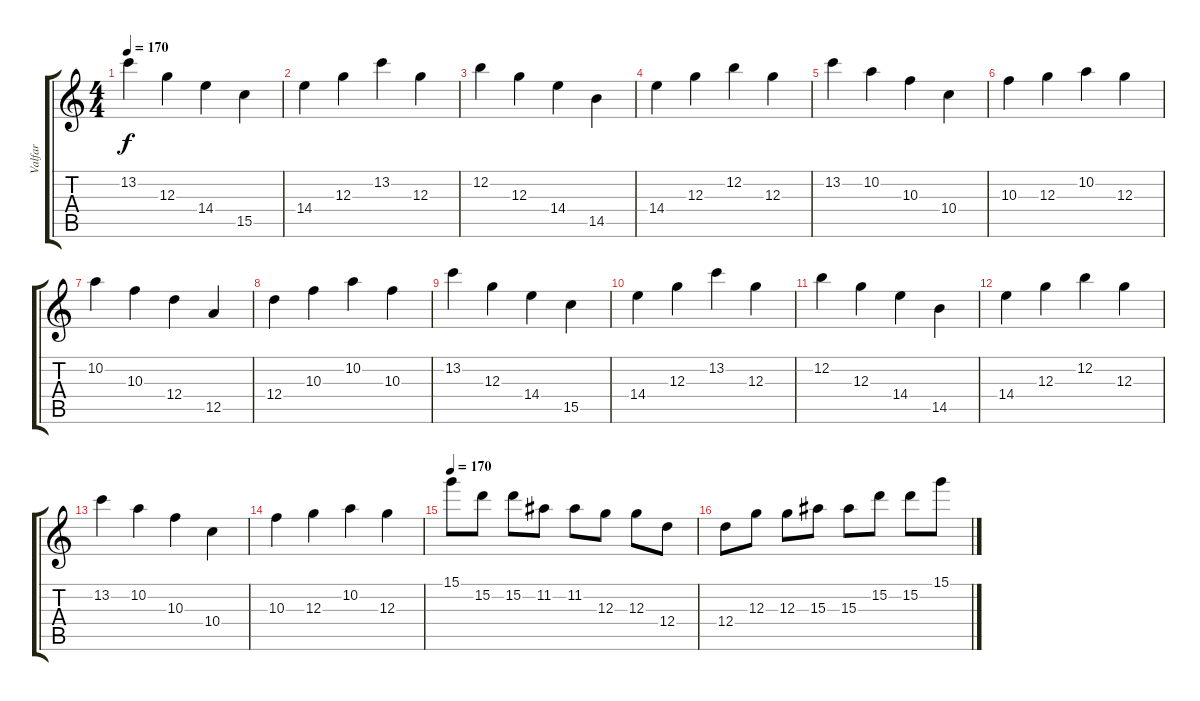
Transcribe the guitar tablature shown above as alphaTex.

\track ("Valfar" "Valfar") {instrument overdrivenguitar}
\staff {score tabs}
\tuning (E4 B3 G3 D3 A2 E2) {hide}
\ts (4 4)
\tempo 170
\clef g2
\ks c
13.2.4{dy f} 12.3.4 14.4.4 15.5.4 |
14.4.4 12.3.4 13.2.4 12.3.4 |
12.2.4 12.3.4 14.4.4 14.5.4 |
14.4.4 12.3.4 12.2.4 12.3.4 |
13.2.4 10.2.4 10.3.4 10.4.4 |
10.3.4 12.3.4 10.2.4 12.3.4 |
10.2.4 10.3.4 12.4.4 12.5.4 |
12.4.4 10.3.4 10.2.4 10.3.4 |
13.2.4 12.3.4 14.4.4 15.5.4 |
14.4.4 12.3.4 13.2.4 12.3.4 |
12.2.4 12.3.4 14.4.4 14.5.4 |
14.4.4 12.3.4 12.2.4 12.3.4 |
13.2.4 10.2.4 10.3.4 10.4.4 |
10.3.4 12.3.4 10.2.4 12.3.4 |
\tempo 170
15.1.8 15.2.8 15.2.8 11.2.8 11.2.8 12.3.8 12.3.8 12.4.8 |
12.4.8 12.3.8 12.3.8 15.3.8 15.3.8 15.2.8 15.2.8 15.1.8
